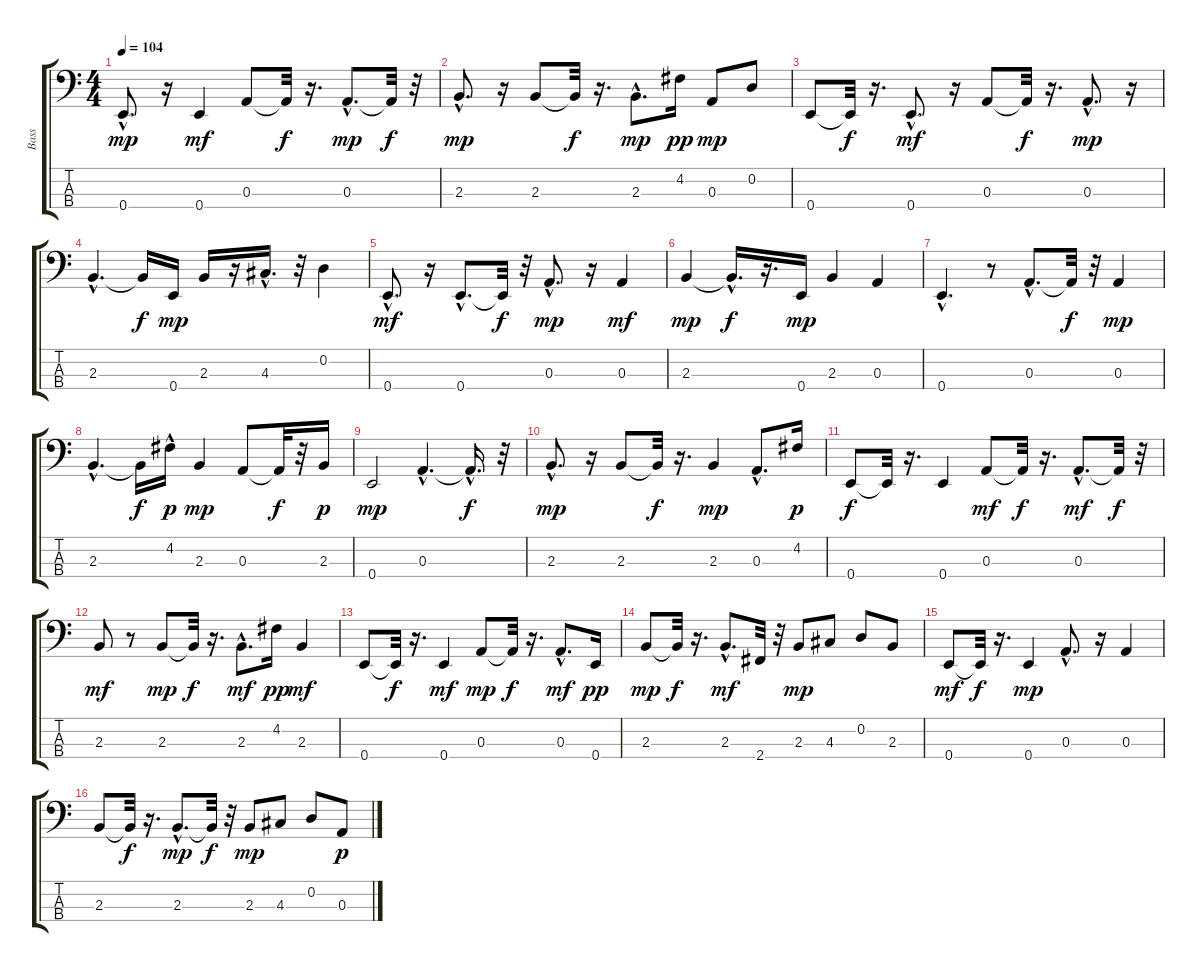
\track ("Bass" "Bass") {instrument electricbassfinger}
\staff {score tabs}
\tuning (G2 D2 A1 E1) {hide}
\ts (4 4)
\tempo 104
\clef f4
\ks c
0.4{hac}.8{d dy mp} r.16 0.4.4{dy mf} 0.3.8 0.3{t}.32{dy f} r.16{d} 0.3{hac}.8{d dy mp} 0.3{t}.32{dy f} r.32 |
2.3{hac}.8{d dy mp} r.16 2.3.8 2.3{t}.32{dy f} r.16{d} 2.3{hac}.8{d dy mp} 4.2.16{dy pp} 0.3.8{dy mp} 0.2.8 |
0.4.8 0.4{t}.32{dy f} r.16{d} 0.4{hac}.8{d dy mf} r.16 0.3.8 0.3{t}.32{dy f} r.16{d} 0.3{hac}.8{d dy mp} r.16 |
2.3{hac}.4{d} 2.3{t}.16{dy f} 0.4.16{dy mp} 2.3.16 r.16 4.3{hac}.16{d} r.32 0.2.4 |
0.4{hac}.8{d dy mf} r.16 0.4{hac}.8{d} 0.4{t}.32{dy f} r.32 0.3{hac}.8{d dy mp} r.16 0.3.4{dy mf} |
2.3.4{dy mp} 2.3{hac t}.16{d dy f} r.16{d} 0.4.16{dy mp} 2.3.4 0.3.4 |
0.4{hac}.4{d} r.8 0.3{hac}.8{d} 0.3{t}.32{dy f} r.32 0.3.4{dy mp} |
2.3{hac}.4{d} 2.3{t}.16{dy f} 4.2{hac}.16{dy p} 2.3.4{dy mp} 0.3.8 0.3{t}.32{dy f} r.32 2.3.16{dy p} |
0.4.2{dy mp} 0.3{hac}.4{d} 0.3{hac t}.16{d dy f} r.32 |
2.3{hac}.8{d dy mp} r.16 2.3.8 2.3{t}.32{dy f} r.16{d} 2.3.4{dy mp} 0.3{hac}.8{d} 4.2.16{dy p} |
0.4.8{dy f} 0.4{t}.32 r.16{d} 0.4.4 0.3.8{dy mf} 0.3{t}.32{dy f} r.16{d} 0.3{hac}.8{d dy mf} 0.3{t}.32{dy f} r.32 |
2.3.8{dy mf} r.8 2.3.8{dy mp} 2.3{t}.32{dy f} r.16{d} 2.3{hac}.8{d dy mf} 4.2.16{dy pp} 2.3.4{dy mf} |
0.4.8 0.4{t}.32{dy f} r.16{d} 0.4.4{dy mf} 0.3.8{dy mp} 0.3{t}.32{dy f} r.16{d} 0.3{hac}.8{d dy mf} 0.4.16{dy pp} |
2.3.8{dy mp} 2.3{t}.32{dy f} r.16{d} 2.3{hac}.8{d dy mf} 2.4.32 r.32 2.3.8{dy mp} 4.3.8 0.2.8 2.3.8 |
0.4.8{dy mf} 0.4{t}.32{dy f} r.16{d} 0.4.4{dy mp} 0.3{hac}.8{d} r.16 0.3.4 |
2.3.8 2.3{t}.32{dy f} r.16{d} 2.3{hac}.8{d dy mp} 2.3{t}.32{dy f} r.32 2.3.8{dy mp} 4.3.8 0.2.8 0.3.8{dy p}
